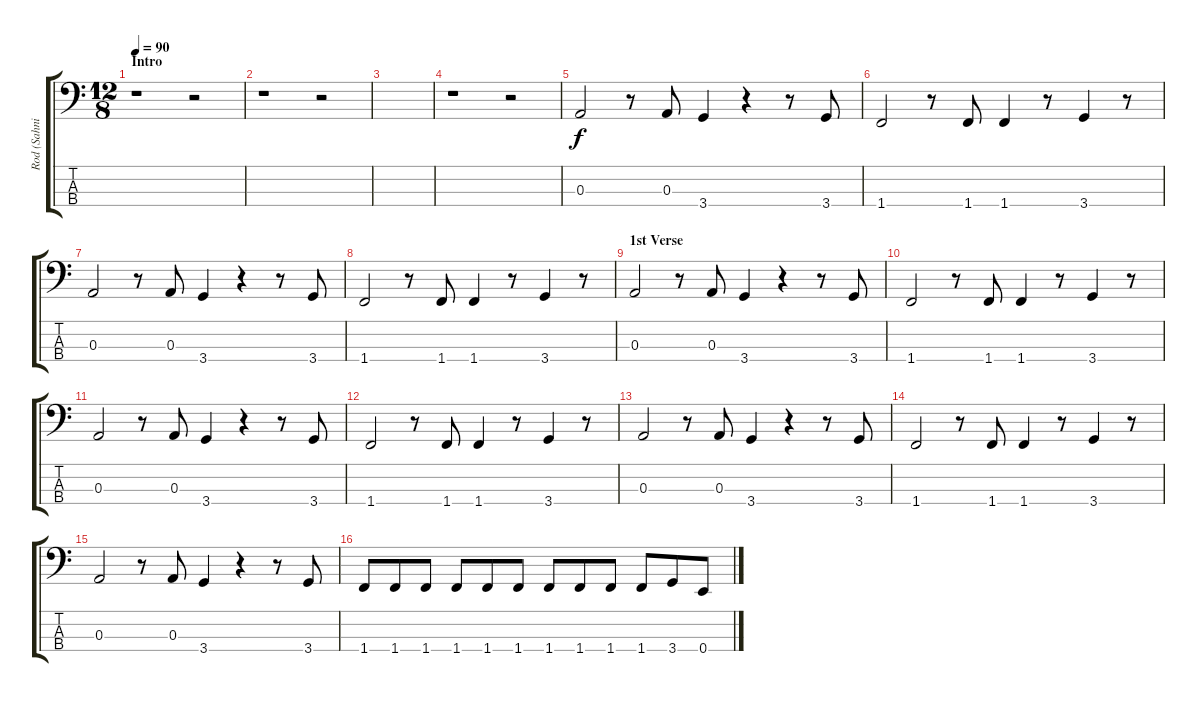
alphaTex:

\track ("Rod (Sahnie)" "Rod (Sahni") {instrument electricbassfinger}
\staff {score tabs}
\tuning (G2 D2 A1 E1) {hide}
\ts (12 8)
\section ("" "Intro")
\tempo 90
\clef f4
\ks c
r.1{dy f instrument electricbassfinger} r.2 |
r.1 r.2 |
|
r.1 r.2 |
0.3.2 r.8 0.3.8 3.4.4 r.4 r.8 3.4.8 |
1.4.2 r.8 1.4.8 1.4.4 r.8 3.4.4 r.8 |
0.3.2 r.8 0.3.8 3.4.4 r.4 r.8 3.4.8 |
1.4.2 r.8 1.4.8 1.4.4 r.8 3.4.4 r.8 |
\section ("" "1st Verse")
0.3.2 r.8 0.3.8 3.4.4 r.4 r.8 3.4.8 |
1.4.2 r.8 1.4.8 1.4.4 r.8 3.4.4 r.8 |
0.3.2 r.8 0.3.8 3.4.4 r.4 r.8 3.4.8 |
1.4.2 r.8 1.4.8 1.4.4 r.8 3.4.4 r.8 |
0.3.2 r.8 0.3.8 3.4.4 r.4 r.8 3.4.8 |
1.4.2 r.8 1.4.8 1.4.4 r.8 3.4.4 r.8 |
0.3.2 r.8 0.3.8 3.4.4 r.4 r.8 3.4.8 |
1.4.8 1.4.8 1.4.8 1.4.8 1.4.8 1.4.8 1.4.8 1.4.8 1.4.8 1.4.8 3.4.8 0.4.8
